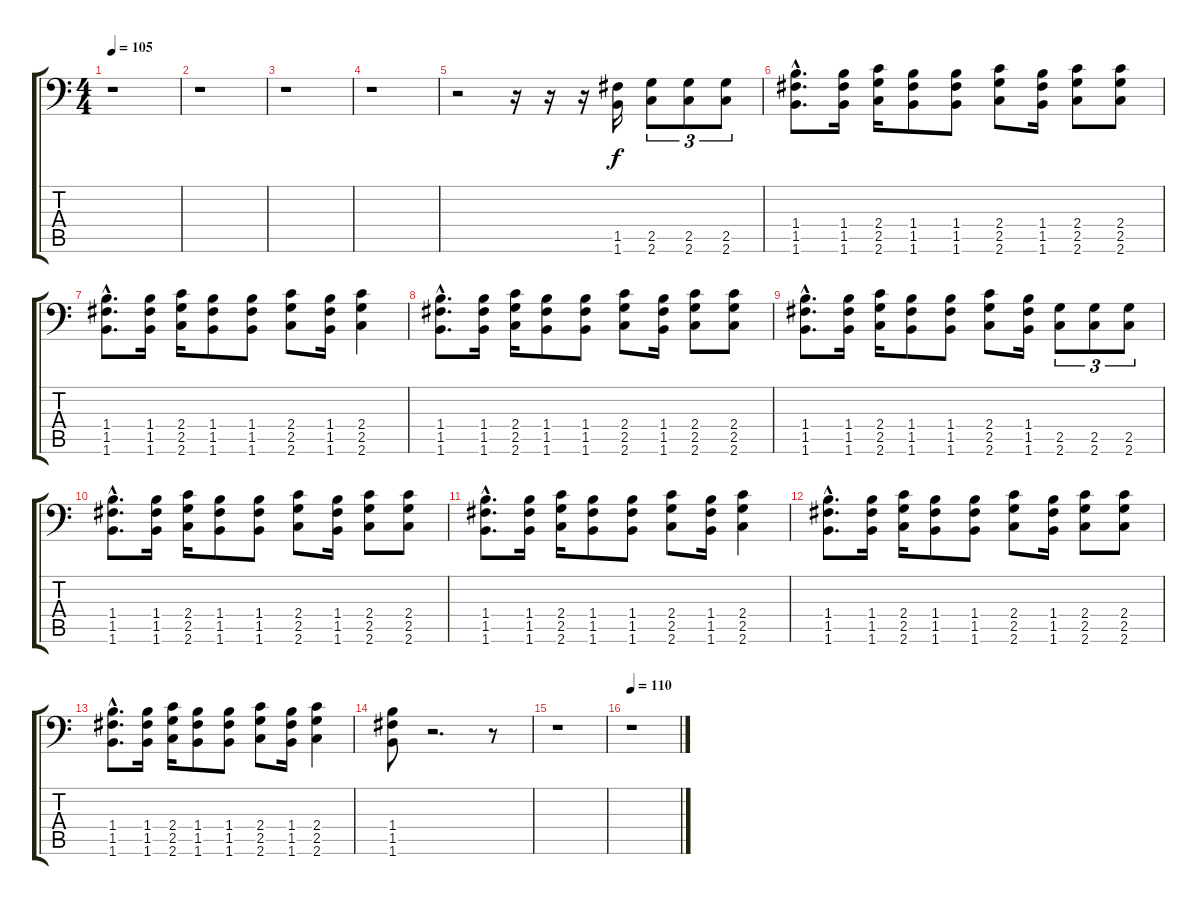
\track "" {instrument overdrivenguitar}
\staff {score tabs}
\tuning (C4 G3 Eb3 Bb2 F2 Bb1) {hide}
\ts (4 4)
\tempo 105
\clef f4
\ks c
r.1{dy f instrument overdrivenguitar} |
r.1 |
r.1 |
r.1 |
r.2 r.16 r.16 r.16 (1.5 1.6).16 (2.5 2.6).8{tu (3 2)} (2.5 2.6).8{tu (3 2)} (2.5 2.6).8{tu (3 2)} |
(1.4{hac} 1.5{hac} 1.6{hac}).8{d} (1.4 1.5 1.6).16 (2.4 2.5 2.6).16 (1.4 1.5 1.6).8 (1.4 1.5 1.6).8 (2.4 2.5 2.6).8 (1.4 1.5 1.6).16 (2.4 2.5 2.6).8 (2.4 2.5 2.6).8 |
(1.4{hac} 1.5{hac} 1.6{hac}).8{d} (1.4 1.5 1.6).16 (2.4 2.5 2.6).16 (1.4 1.5 1.6).8 (1.4 1.5 1.6).8 (2.4 2.5 2.6).8 (1.4 1.5 1.6).16 (2.4 2.5 2.6).4 |
(1.4{hac} 1.5{hac} 1.6{hac}).8{d} (1.4 1.5 1.6).16 (2.4 2.5 2.6).16 (1.4 1.5 1.6).8 (1.4 1.5 1.6).8 (2.4 2.5 2.6).8 (1.4 1.5 1.6).16 (2.4 2.5 2.6).8 (2.4 2.5 2.6).8 |
(1.4{hac} 1.5{hac} 1.6{hac}).8{d} (1.4 1.5 1.6).16 (2.4 2.5 2.6).16 (1.4 1.5 1.6).8 (1.4 1.5 1.6).8 (2.4 2.5 2.6).8 (1.4 1.5 1.6).16 (2.5 2.6).8{tu (3 2)} (2.5 2.6).8{tu (3 2)} (2.5 2.6).8{tu (3 2)} |
(1.4{hac} 1.5{hac} 1.6{hac}).8{d} (1.4 1.5 1.6).16 (2.4 2.5 2.6).16 (1.4 1.5 1.6).8 (1.4 1.5 1.6).8 (2.4 2.5 2.6).8 (1.4 1.5 1.6).16 (2.4 2.5 2.6).8 (2.4 2.5 2.6).8 |
(1.4{hac} 1.5{hac} 1.6{hac}).8{d} (1.4 1.5 1.6).16 (2.4 2.5 2.6).16 (1.4 1.5 1.6).8 (1.4 1.5 1.6).8 (2.4 2.5 2.6).8 (1.4 1.5 1.6).16 (2.4 2.5 2.6).4 |
(1.4{hac} 1.5{hac} 1.6{hac}).8{d} (1.4 1.5 1.6).16 (2.4 2.5 2.6).16 (1.4 1.5 1.6).8 (1.4 1.5 1.6).8 (2.4 2.5 2.6).8 (1.4 1.5 1.6).16 (2.4 2.5 2.6).8 (2.4 2.5 2.6).8 |
(1.4{hac} 1.5{hac} 1.6{hac}).8{d} (1.4 1.5 1.6).16 (2.4 2.5 2.6).16 (1.4 1.5 1.6).8 (1.4 1.5 1.6).8 (2.4 2.5 2.6).8 (1.4 1.5 1.6).16 (2.4 2.5 2.6).4 |
(1.4 1.5 1.6).8 r.2{d} r.8 |
r.1 |
\tempo 110
r.1
